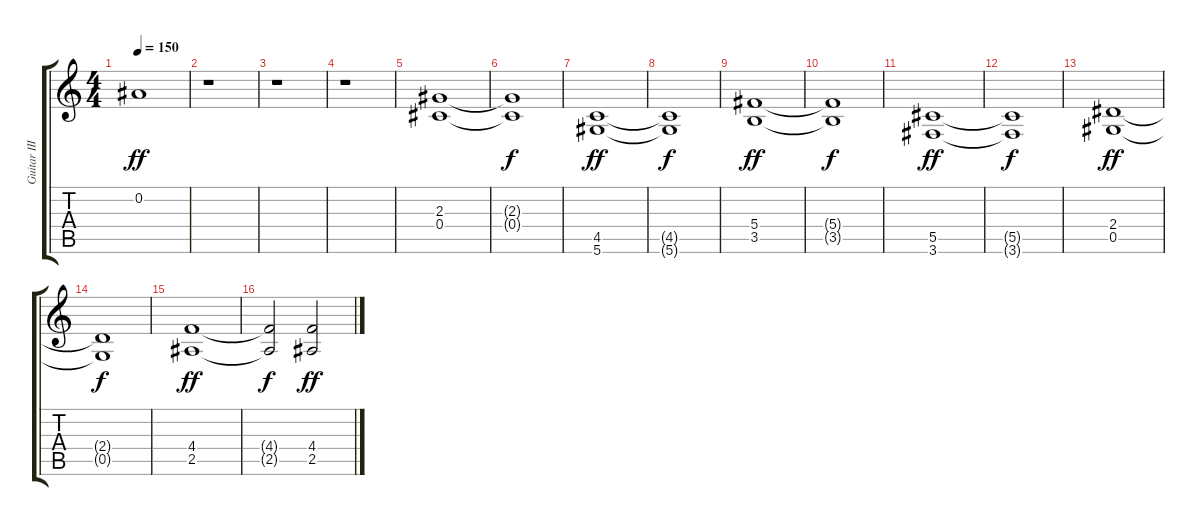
\track ("Guitar III" "Guitar III") {instrument distortionguitar}
\staff {score tabs}
\tuning (Eb4 Bb3 Gb3 Db3 Ab2 Eb2) {hide}
\ts (4 4)
\tempo 150
\clef g2
\ks c
0.2.1{dy ff} |
r.1 |
r.1 |
r.1 |
(2.3 0.4).1 |
(2.3{t} 0.4{t}).1{dy f} |
(4.5 5.6).1{dy ff} |
(4.5{t} 5.6{t}).1{dy f} |
(5.4 3.5).1{dy ff} |
(5.4{t} 3.5{t}).1{dy f} |
(5.5 3.6).1{dy ff} |
(5.5{t} 3.6{t}).1{dy f} |
(2.4 0.5).1{dy ff} |
(2.4{t} 0.5{t}).1{dy f} |
(4.4 2.5).1{dy ff} |
(4.4{t} 2.5{t}).2{dy f} (4.4 2.5).2{dy ff}
